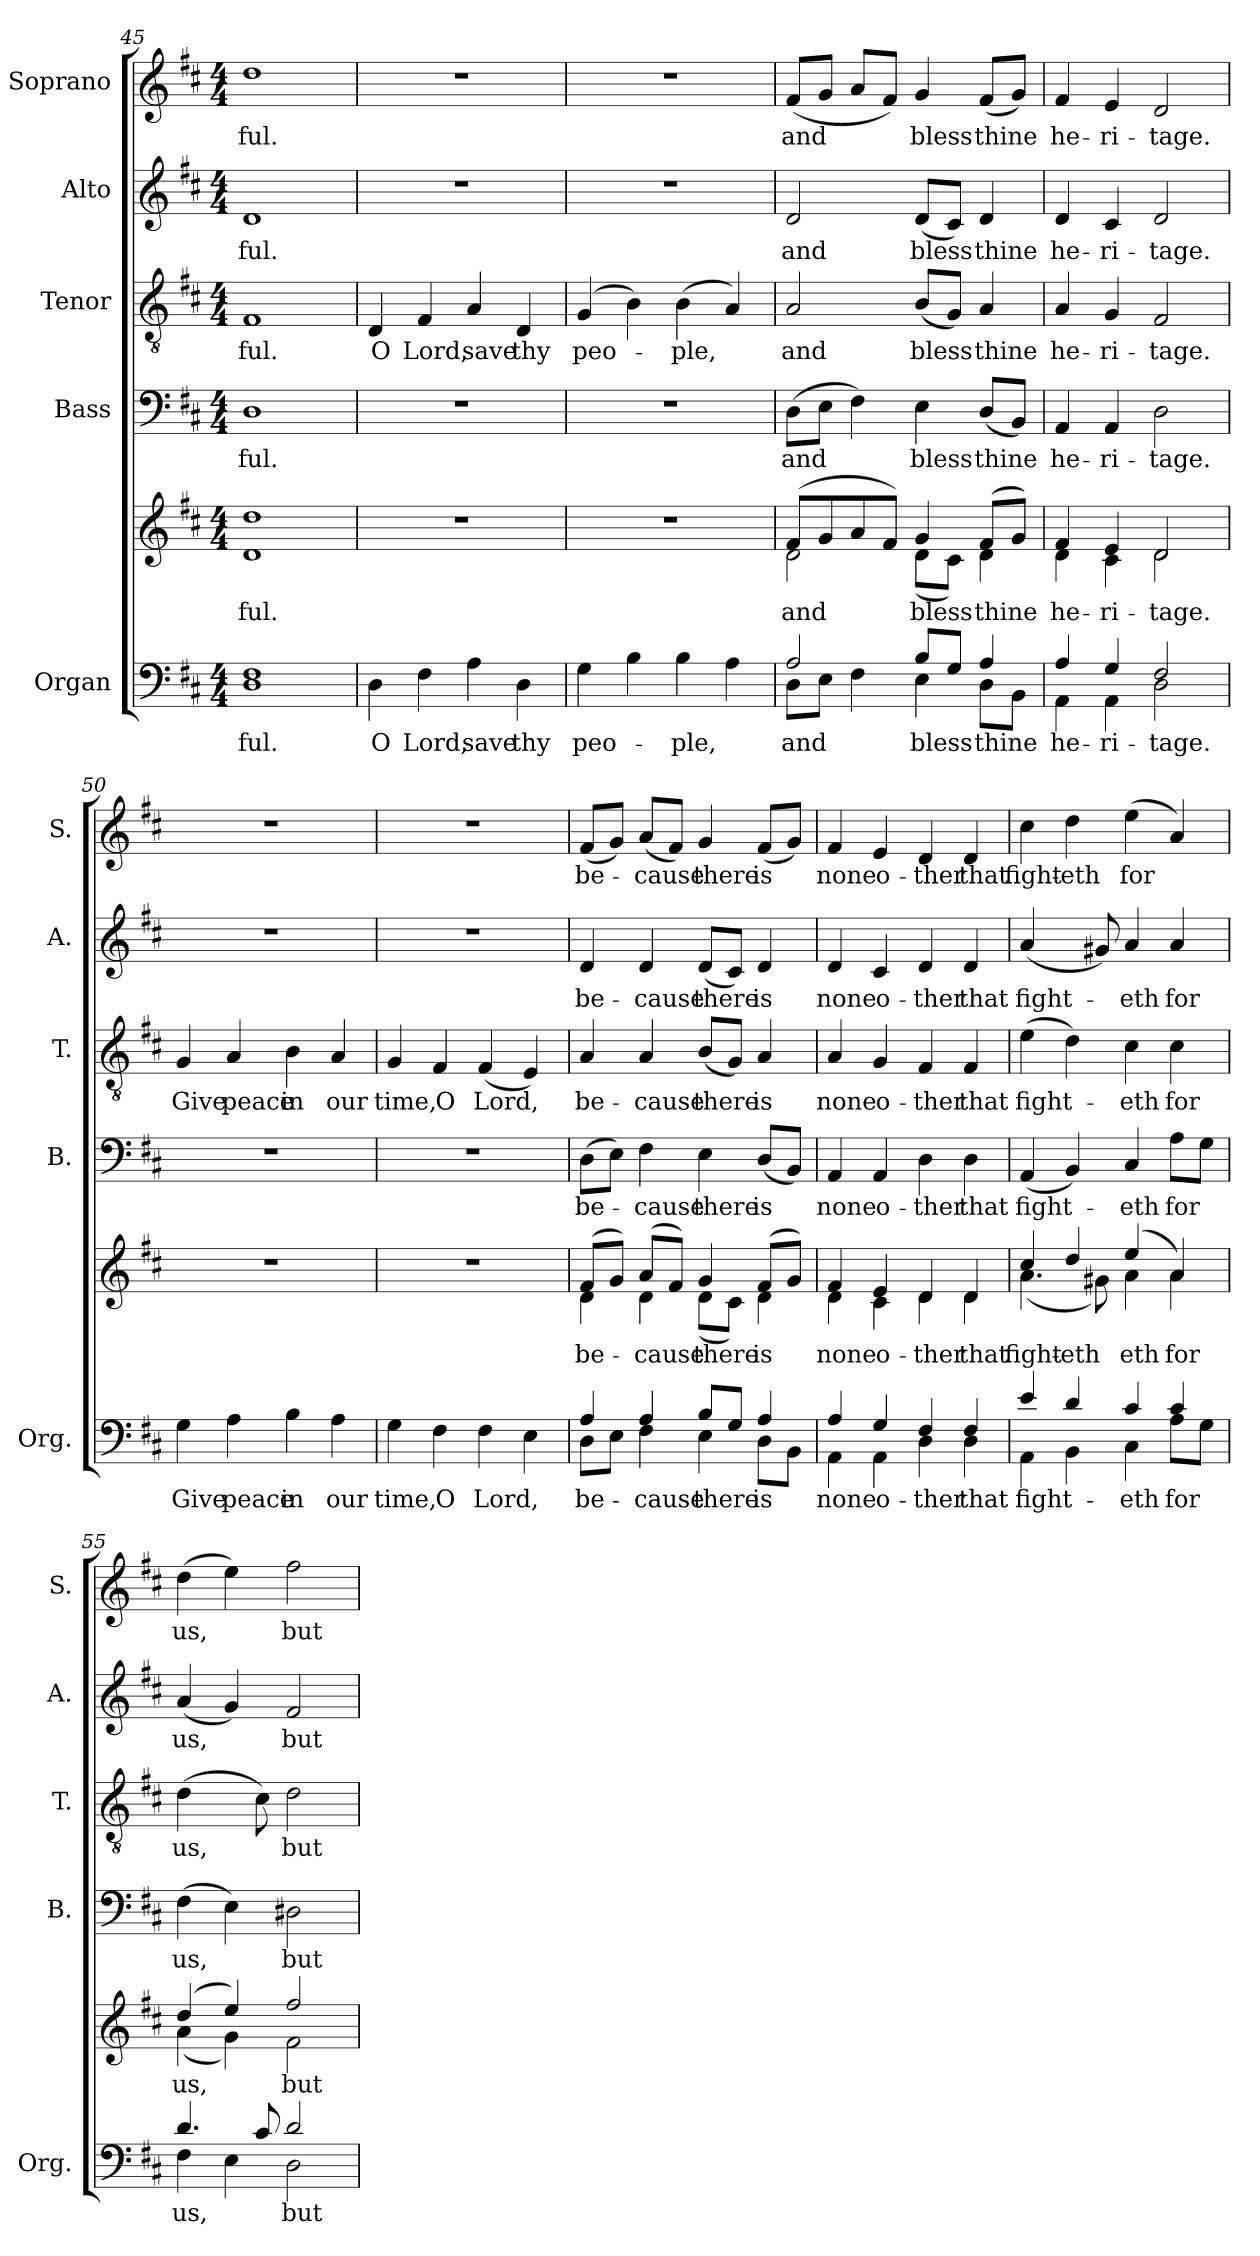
**kern	**text	**kern	**text	**kern	**text	**kern	**text	**kern	**text	**kern	**text
*part5	*part5	*part5	*part5	*part4	*part4	*part3	*part3	*part2	*part2	*part1	*part1
*staff6	*staff6	*staff5	*staff5	*staff4	*staff4	*staff3	*staff3	*staff2	*staff2	*staff1	*staff1
*I"Organ	*	*	*	*I"Bass	*	*I"Tenor	*	*I"Alto	*	*I"Soprano	*
*I'Org.	*	*	*	*I'B.	*	*I'T.	*	*I'A.	*	*I'S.	*
*clefF4	*	*clefG2	*	*clefF4	*	*clefGv2	*	*clefG2	*	*clefG2	*
*k[f#c#]	*	*k[f#c#]	*	*k[f#c#]	*	*k[f#c#]	*	*k[f#c#]	*	*k[f#c#]	*
*M4/4	*	*M4/4	*	*M4/4	*	*M4/4	*	*M4/4	*	*M4/4	*
=45	=45	=45	=45	=45	=45	=45	=45	=45	=45	=45	=45
!	!LO:LY:b	!	!	!	!	!	!	!	!	!	!
*^	*	*	*	*	*	*	*	*	*	*	*
!	!	!LO:LY:b	!	!LO:LY:b	!	!	!	!	!	!	!	!
*	*	*	*^	*	*	*	*	*	*	*	*	*
!	!	!	!	!	!LO:LY:b	!	!	!	!	!	!	!	!
1F#	1D	-ful.	1dd	1d	-ful.	1D	-ful.	1F#	-ful.	1d	-ful.	1dd	-ful.
!!LO:LB:g=z
=46	=46	=46	=46	=46	=46	=46	=46	=46	=46	=46	=46	=46	=46
!	!	!LO:LY:b	!	!	!	!	!	!	!	!	!	!	!
*v	*v	*	*	*	*	*	*	*	*	*	*	*	*
*	*	*v	*v	*	*	*	*	*	*	*	*	*
4D\	O	1r	.	1r	.	4D	O	1r	.	1r	.
!	!LO:LY:b	!	!	!	!	!	!	!	!	!	!
4F#\	Lord,	.	.	.	.	4F#	Lord,	.	.	.	.
!	!LO:LY:b	!	!	!	!	!	!	!	!	!	!
4A\	save	.	.	.	.	4A	save	.	.	.	.
!	!LO:LY:b	!	!	!	!	!	!	!	!	!	!
4D\	thy	.	.	.	.	4D	thy	.	.	.	.
=47	=47	=47	=47	=47	=47	=47	=47	=47	=47	=47	=47
!	!LO:LY:b	!	!	!	!	!	!	!	!	!	!
4G\	peo-	1r	.	1r	.	(4G	peo-	1r	.	1r	.
4B\	.	.	.	.	.	4B)	.	.	.	.	.
!	!LO:LY:b	!	!	!	!	!	!	!	!	!	!
4B\	-ple,	.	.	.	.	(4B	-ple,	.	.	.	.
4A\	.	.	.	.	.	4A)	.	.	.	.	.
=48	=48	=48	=48	=48	=48	=48	=48	=48	=48	=48	=48
!	!LO:LY:b	!	!	!	!	!	!	!	!	!	!
*^	*	*	*	*	*	*	*	*	*	*	*
!	!	!LO:LY:b	!	!LO:LY:b	!	!	!	!	!	!	!	!
*	*	*	*^	*	*	*	*	*	*	*	*	*
2A/	8D\L	and	(8f#/L	2d\	and	(8D\L	and	2A	and	2d	and	(8f#/L	and
.	8E\J	.	8g/	.	.	8E\J	.	.	.	.	.	8g/J	.
.	4F#\	.	8a/	.	.	4F#)	.	.	.	.	.	8a/L	.
.	.	.	8f#/J)	.	.	.	.	.	.	.	.	8f#/J)	.
!	!	!LO:LY:b	!	!	!	!	!	!	!	!	!	!	!
!	!	!LO:LY:b	!	!	!LO:LY:b	!	!	!	!	!	!	!	!
!	!	!	!	!	!LO:LY:b	!	!	!	!	!	!	!	!
8B/L	4E\	bless	4g/	(8d\L	bless	4E	bless	(8B/L	bless	(8d/L	bless	4g	bless
8G/J	.	.	.	8c#\J)	.	.	.	8G/J)	.	8c#/J)	.	.	.
!	!	!LO:LY:b	!	!	!	!	!	!	!	!	!	!	!
!	!	!LO:LY:b	!	!	!LO:LY:b	!	!	!	!	!	!	!	!
!	!	!	!	!	!LO:LY:b	!	!	!	!	!	!	!	!
4A/	8D\L	thine	(8f#/L	4d\	thine	(8D/L	thine	4A	thine	4d	thine	(8f#/L	thine
.	8BB\J	.	8g/J)	.	.	8BB/J)	.	.	.	.	.	8g/J)	.
=49	=49	=49	=49	=49	=49	=49	=49	=49	=49	=49	=49	=49	=49
!	!	!LO:LY:b	!	!	!	!	!	!	!	!	!	!	!
!	!	!LO:LY:b	!	!	!LO:LY:b	!	!	!	!	!	!	!	!
!	!	!	!	!	!LO:LY:b	!	!	!	!	!	!	!	!
4A/	4AA\	he-	4f#/	4d\	he-	4AA	he-	4A	he-	4d	he-	4f#	he-
!	!	!LO:LY:b	!	!	!	!	!	!	!	!	!	!	!
!	!	!LO:LY:b	!	!	!LO:LY:b	!	!	!	!	!	!	!	!
!	!	!	!	!	!LO:LY:b	!	!	!	!	!	!	!	!
4G/	4AA\	-ri-	4e/	4c#\	-ri-	4AA	-ri-	4G	-ri-	4c#	-ri-	4e	-ri-
!	!	!LO:LY:b	!	!	!	!	!	!	!	!	!	!	!
!	!	!LO:LY:b	!	!	!LO:LY:b	!	!	!	!	!	!	!	!
!	!	!	!	!	!LO:LY:b	!	!	!	!	!	!	!	!
2F#/	2D\	-tage.	2d/	2d\	-tage.	2D	-tage.	2F#	-tage.	2d	-tage.	2d	-tage.
!!LO:LB:g=z
=50	=50	=50	=50	=50	=50	=50	=50	=50	=50	=50	=50	=50	=50
!	!	!LO:LY:b	!	!	!	!	!	!	!	!	!	!	!
*v	*v	*	*	*	*	*	*	*	*	*	*	*	*
*	*	*v	*v	*	*	*	*	*	*	*	*	*
4G\	Give	1r	.	1r	.	4G	Give	1r	.	1r	.
!	!LO:LY:b	!	!	!	!	!	!	!	!	!	!
4A\	peace	.	.	.	.	4A	peace	.	.	.	.
!	!LO:LY:b	!	!	!	!	!	!	!	!	!	!
4B\	in	.	.	.	.	4B	in	.	.	.	.
!	!LO:LY:b	!	!	!	!	!	!	!	!	!	!
4A\	our	.	.	.	.	4A	our	.	.	.	.
=51	=51	=51	=51	=51	=51	=51	=51	=51	=51	=51	=51
!	!LO:LY:b	!	!	!	!	!	!	!	!	!	!
4G\	time,	1r	.	1r	.	4G	time,	1r	.	1r	.
!	!LO:LY:b	!	!	!	!	!	!	!	!	!	!
4F#\	O	.	.	.	.	4F#	O	.	.	.	.
!	!LO:LY:b	!	!	!	!	!	!	!	!	!	!
4F#\	Lord,	.	.	.	.	(4F#	Lord,	.	.	.	.
4E\	.	.	.	.	.	4E)	.	.	.	.	.
=52	=52	=52	=52	=52	=52	=52	=52	=52	=52	=52	=52
!	!LO:LY:b	!	!LO:LY:b	!	!	!	!	!	!	!	!
*^	*	*^	*	*	*	*	*	*	*	*	*
4A/	8D\L	be-	(8f#/L	4d\	be-	(8D\L	be-	4A	be-	4d	be-	(8f#/L	be-
.	8E\J	.	8g/J)	.	.	8E\J)	.	.	.	.	.	8g/J)	.
!	!	!LO:LY:b	!	!	!	!	!	!	!	!	!	!	!
!	!	!LO:LY:b	!	!	!LO:LY:b	!	!	!	!	!	!	!	!
!	!	!	!	!	!LO:LY:b	!	!	!	!	!	!	!	!
4A/	4F#\	-cause	(8a/L	4d\	-cause	4F#	-cause	4A	-cause	4d	-cause	(8a/L	-cause
.	.	.	8f#/J)	.	.	.	.	.	.	.	.	8f#/J)	.
!	!	!LO:LY:b	!	!	!	!	!	!	!	!	!	!	!
!	!	!LO:LY:b	!	!	!LO:LY:b	!	!	!	!	!	!	!	!
!	!	!	!	!	!LO:LY:b	!	!	!	!	!	!	!	!
8B/L	4E\	there	4g/	(8d\L	there	4E	there	(8B/L	there	(8d/L	there	4g	-there
8G/J	.	.	.	8c#\J)	.	.	.	8G/J)	.	8c#/J)	.	.	.
!	!	!LO:LY:b	!	!	!	!	!	!	!	!	!	!	!
!	!	!LO:LY:b	!	!	!LO:LY:b	!	!	!	!	!	!	!	!
!	!	!	!	!	!LO:LY:b	!	!	!	!	!	!	!	!
4A/	8D\L	is	(8f#/L	4d\	is	(8D/L	is	4A	is	4d	is	(8f#/L	is
.	8BB\J	.	8g/J)	.	.	8BB/J)	.	.	.	.	.	8g/J)	.
=53	=53	=53	=53	=53	=53	=53	=53	=53	=53	=53	=53	=53	=53
!	!	!LO:LY:b	!	!	!	!	!	!	!	!	!	!	!
!	!	!LO:LY:b	!	!	!LO:LY:b	!	!	!	!	!	!	!	!
!	!	!	!	!	!LO:LY:b	!	!	!	!	!	!	!	!
4A/	4AA\	none	4f#/	4d\	none	4AA	none	4A	none	4d	none	4f#	none
!	!	!LO:LY:b	!	!	!	!	!	!	!	!	!	!	!
!	!	!LO:LY:b	!	!	!LO:LY:b	!	!	!	!	!	!	!	!
!	!	!	!	!	!LO:LY:b	!	!	!	!	!	!	!	!
4G/	4AA\	o-	4e/	4c#\	o-	4AA	o-	4G	o-	4c#	o-	4e	o-
!	!	!LO:LY:b	!	!	!	!	!	!	!	!	!	!	!
!	!	!LO:LY:b	!	!	!LO:LY:b	!	!	!	!	!	!	!	!
!	!	!	!	!	!LO:LY:b	!	!	!	!	!	!	!	!
4F#/	4D\	-ther	4d/	4d\	-ther	4D	-ther	4F#	-ther	4d	-ther	4d	-ther
!	!	!LO:LY:b	!	!	!	!	!	!	!	!	!	!	!
!	!	!LO:LY:b	!	!	!LO:LY:b	!	!	!	!	!	!	!	!
!	!	!	!	!	!LO:LY:b	!	!	!	!	!	!	!	!
4F#/	4D\	that	4d/	4d\	that	4D	that	4F#	that	4d	that	4d	that
!!LO:LB:g=z
=54	=54	=54	=54	=54	=54	=54	=54	=54	=54	=54	=54	=54	=54
!	!	!LO:LY:b	!	!	!LO:LY:a	!	!	!	!	!	!	!	!
!	!	!	!	!	!LO:LY:b	!	!	!	!	!LO:N:vis=4	!	!	!
4e/	4AA\	fight-	4cc#/	(4.a\	fight-	(4AA	fight-	(4e	fight-	(4.a	fight-	4cc#	fight-
!	!	!	!	!	!LO:LY:a	!	!	!	!	!	!	!	!
4d/	4BB\	.	4dd/	.	-eth	4BB)	.	4d)	.	.	.	4dd	-eth
.	.	.	.	8g#X\)	.	.	.	.	.	8g#X)	.	.	.
!	!	!LO:LY:b	!	!	!	!	!	!	!	!	!	!	!
!	!	!LO:LY:b	!	!	!LO:LY:a	!	!	!	!	!	!	!	!
!	!	!	!	!	!LO:LY:b	!	!	!	!	!	!	!	!
4c#/	4C#\	-eth	(4ee/	4a\	-eth	4C#	-eth	4c#	-eth	4a	-eth	(4ee	for
!	!	!LO:LY:b	!	!	!	!	!	!	!	!	!	!	!
!	!	!LO:LY:b	!	!	!LO:LY:b	!	!	!	!	!	!	!	!
4c#/	8A\L	for	4a/)	4a\	for	8A\L	for	4c#	for	4a	for	4a)	.
.	8G\J	.	.	.	.	8G\J	.	.	.	.	.	.	.
=55	=55	=55	=55	=55	=55	=55	=55	=55	=55	=55	=55	=55	=55
!	!	!LO:LY:b	!	!	!	!	!	!	!	!	!	!	!
!	!	!LO:LY:b	!	!	!LO:LY:b	!	!	!	!	!	!	!	!
!	!	!	!	!	!LO:LY:b	!	!	!LO:N:vis=4	!	!	!	!	!
4.d/	4F#\	us,	(4dd/	(4a\	us,	(4F#	us,	(4.d	us,	(4a	us,	(4dd	us,
.	4E\	.	4ee/)	4g\)	.	4E)	.	.	.	4g)	.	4ee)	.
8c#/	.	.	.	.	.	.	.	8c#)	.	.	.	.	.
!	!	!LO:LY:b	!	!	!	!	!	!	!	!	!	!	!
!	!	!LO:LY:b	!	!	!LO:LY:b	!	!	!	!	!	!	!	!
!	!	!	!	!	!LO:LY:b	!	!	!	!	!	!	!	!
2d/	2D\	but	2ff#/	2f#\	but	2D#X	but	2d	but	2f#	but	2ff#	but
*v	*v	*	*	*	*	*	*	*	*	*	*	*	*
*	*	*v	*v	*	*	*	*	*	*	*	*	*
=	=	=	=	=	=	=	=	=	=	=	=
*-	*-	*-	*-	*-	*-	*-	*-	*-	*-	*-	*-
